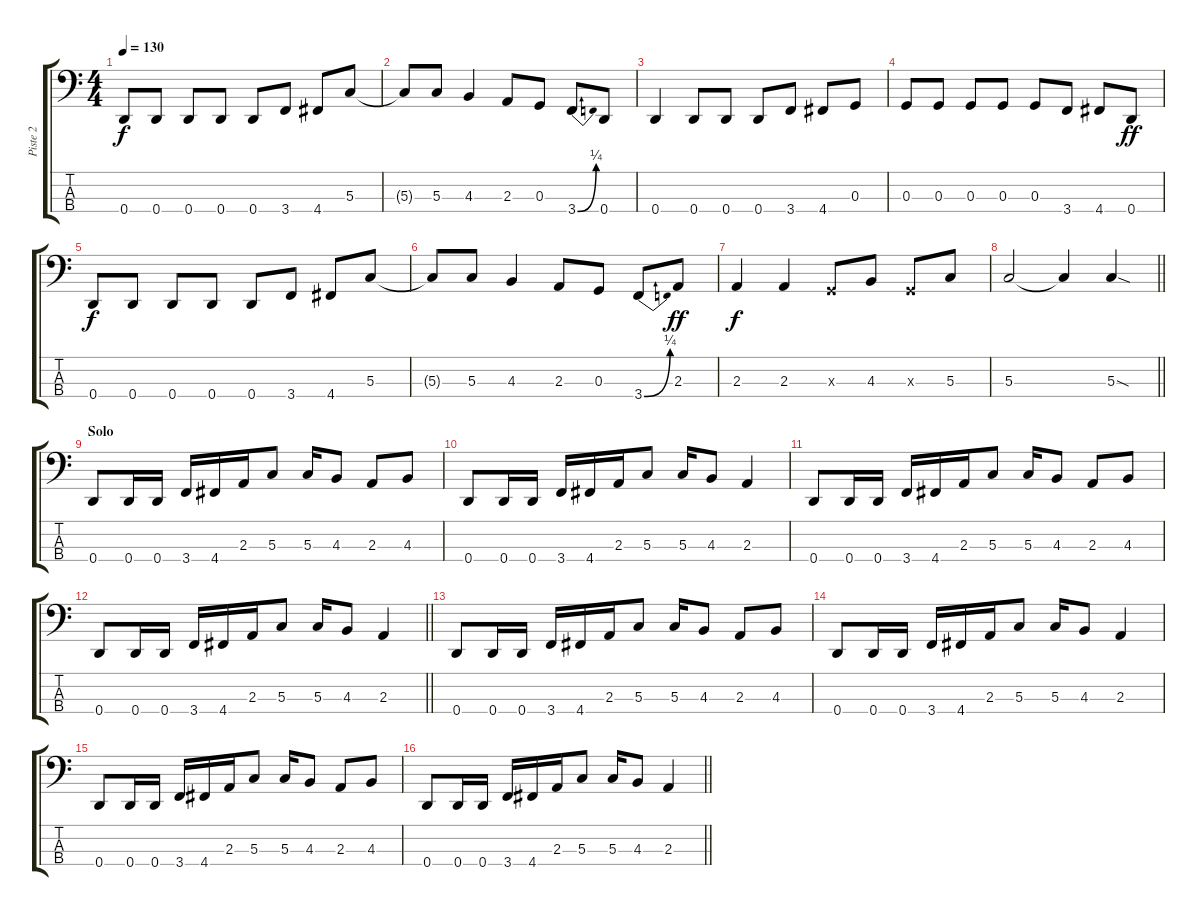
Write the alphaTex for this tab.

\track ("Piste 2" "Piste 2") {instrument electricbassfinger}
\staff {score tabs}
\tuning (F2 C2 G1 D1) {hide}
\ts (4 4)
\tempo 130
\clef f4
\ks c
0.4.8{dy f} 0.4.8 0.4.8 0.4.8 0.4.8 3.4.8 4.4.8 5.3.8 |
5.3{t}.8 5.3.8 4.3.4 2.3.8 0.3.8 3.4{be (bend 0 0 60 1)}.8 0.4.8 |
0.4.4 0.4.8 0.4.8 0.4.8 3.4.8 4.4.8 0.3.8 |
0.3.8 0.3.8 0.3.8 0.3.8 0.3.8 3.4.8 4.4.8 0.4.8{dy ff} |
0.4.8{dy f} 0.4.8 0.4.8 0.4.8 0.4.8 3.4.8 4.4.8 5.3.8 |
5.3{t}.8 5.3.8 4.3.4 2.3.8 0.3.8 3.4{be (bend 0 0 60 1)}.8 2.3.8{dy ff} |
2.3.4{dy f} 2.3.4 0.3{x}.8 4.3.8 0.3{x}.8 5.3.8 |
\barLineRight lightlight
5.3.2 5.3{t}.4 5.3{sod}.4 |
\section ("" "Solo")
0.4.8 0.4.16 0.4.16 3.4.16 4.4.16 2.3.16 5.3.8 5.3.16 4.3.8 2.3.8 4.3.8 |
0.4.8 0.4.16 0.4.16 3.4.16 4.4.16 2.3.16 5.3.8 5.3.16 4.3.8 2.3.4 |
0.4.8 0.4.16 0.4.16 3.4.16 4.4.16 2.3.16 5.3.8 5.3.16 4.3.8 2.3.8 4.3.8 |
\barLineRight lightlight
0.4.8 0.4.16 0.4.16 3.4.16 4.4.16 2.3.16 5.3.8 5.3.16 4.3.8 2.3.4 |
0.4.8 0.4.16 0.4.16 3.4.16 4.4.16 2.3.16 5.3.8 5.3.16 4.3.8 2.3.8 4.3.8 |
0.4.8 0.4.16 0.4.16 3.4.16 4.4.16 2.3.16 5.3.8 5.3.16 4.3.8 2.3.4 |
0.4.8 0.4.16 0.4.16 3.4.16 4.4.16 2.3.16 5.3.8 5.3.16 4.3.8 2.3.8 4.3.8 |
\barLineRight lightlight
0.4.8 0.4.16 0.4.16 3.4.16 4.4.16 2.3.16 5.3.8 5.3.16 4.3.8 2.3.4
